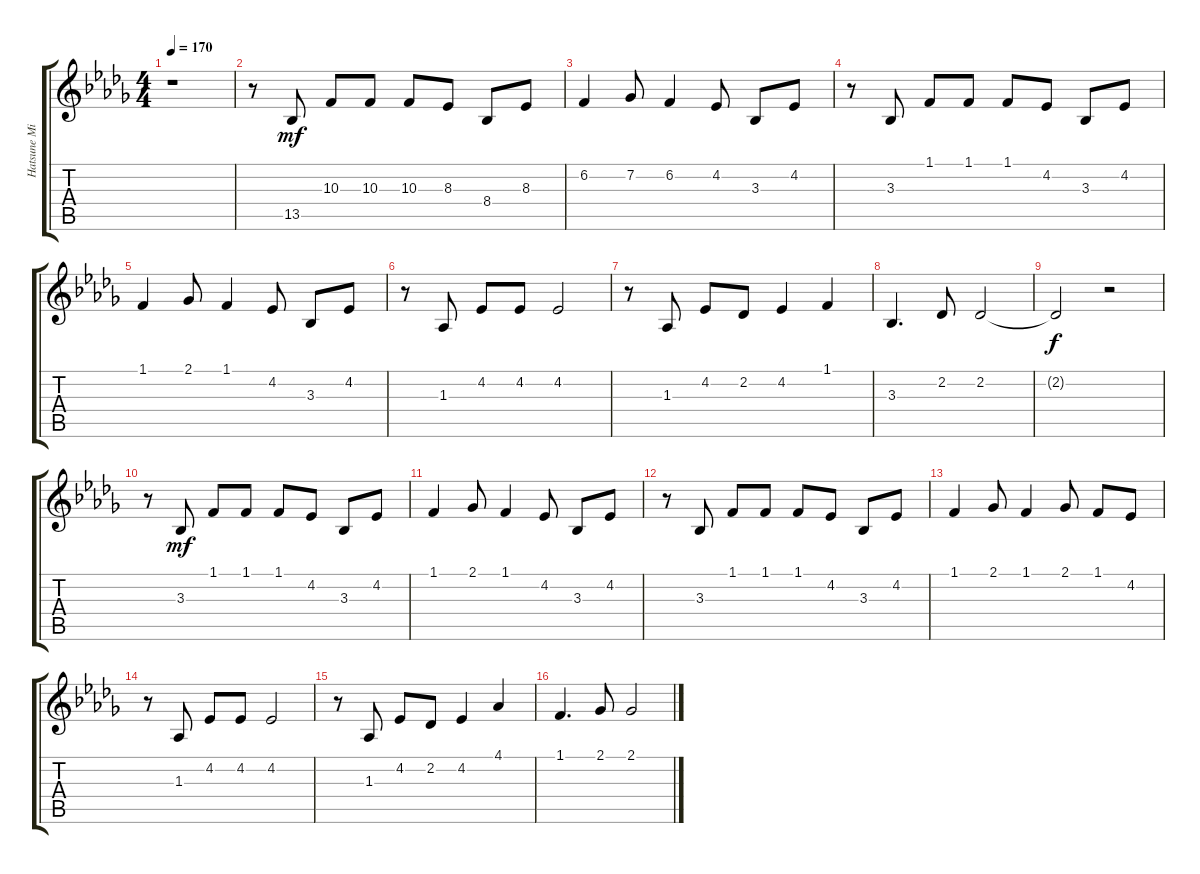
\track ("Hatsune Miku" "Hatsune Mi") {instrument lead1square}
\staff {score tabs}
\tuning (E4 B3 G3 D3 A2 E2) {hide}
\ts (4 4)
\tempo 170
\clef g2
\ks db
r.1{dy mf} |
r.8 13.5.8 10.3.8 10.3.8 10.3.8 8.3.8 8.4.8 8.3.8 |
6.2.4 7.2.8 6.2.4 4.2.8 3.3.8 4.2.8 |
r.8 3.3.8 1.1.8 1.1.8 1.1.8 4.2.8 3.3.8 4.2.8 |
1.1.4 2.1.8 1.1.4 4.2.8 3.3.8 4.2.8 |
r.8 1.3.8 4.2.8 4.2.8 4.2.2 |
r.8 1.3.8 4.2.8 2.2.8 4.2.4 1.1.4 |
3.3.4{d} 2.2.8 2.2.2 |
2.2{t}.2{dy f} r.2 |
r.8 3.3.8{dy mf} 1.1.8 1.1.8 1.1.8 4.2.8 3.3.8 4.2.8 |
1.1.4 2.1.8 1.1.4 4.2.8 3.3.8 4.2.8 |
r.8 3.3.8 1.1.8 1.1.8 1.1.8 4.2.8 3.3.8 4.2.8 |
1.1.4 2.1.8 1.1.4 2.1.8 1.1.8 4.2.8 |
r.8 1.3.8 4.2.8 4.2.8 4.2.2 |
r.8 1.3.8 4.2.8 2.2.8 4.2.4 4.1.4 |
1.1.4{d} 2.1.8 2.1.2
